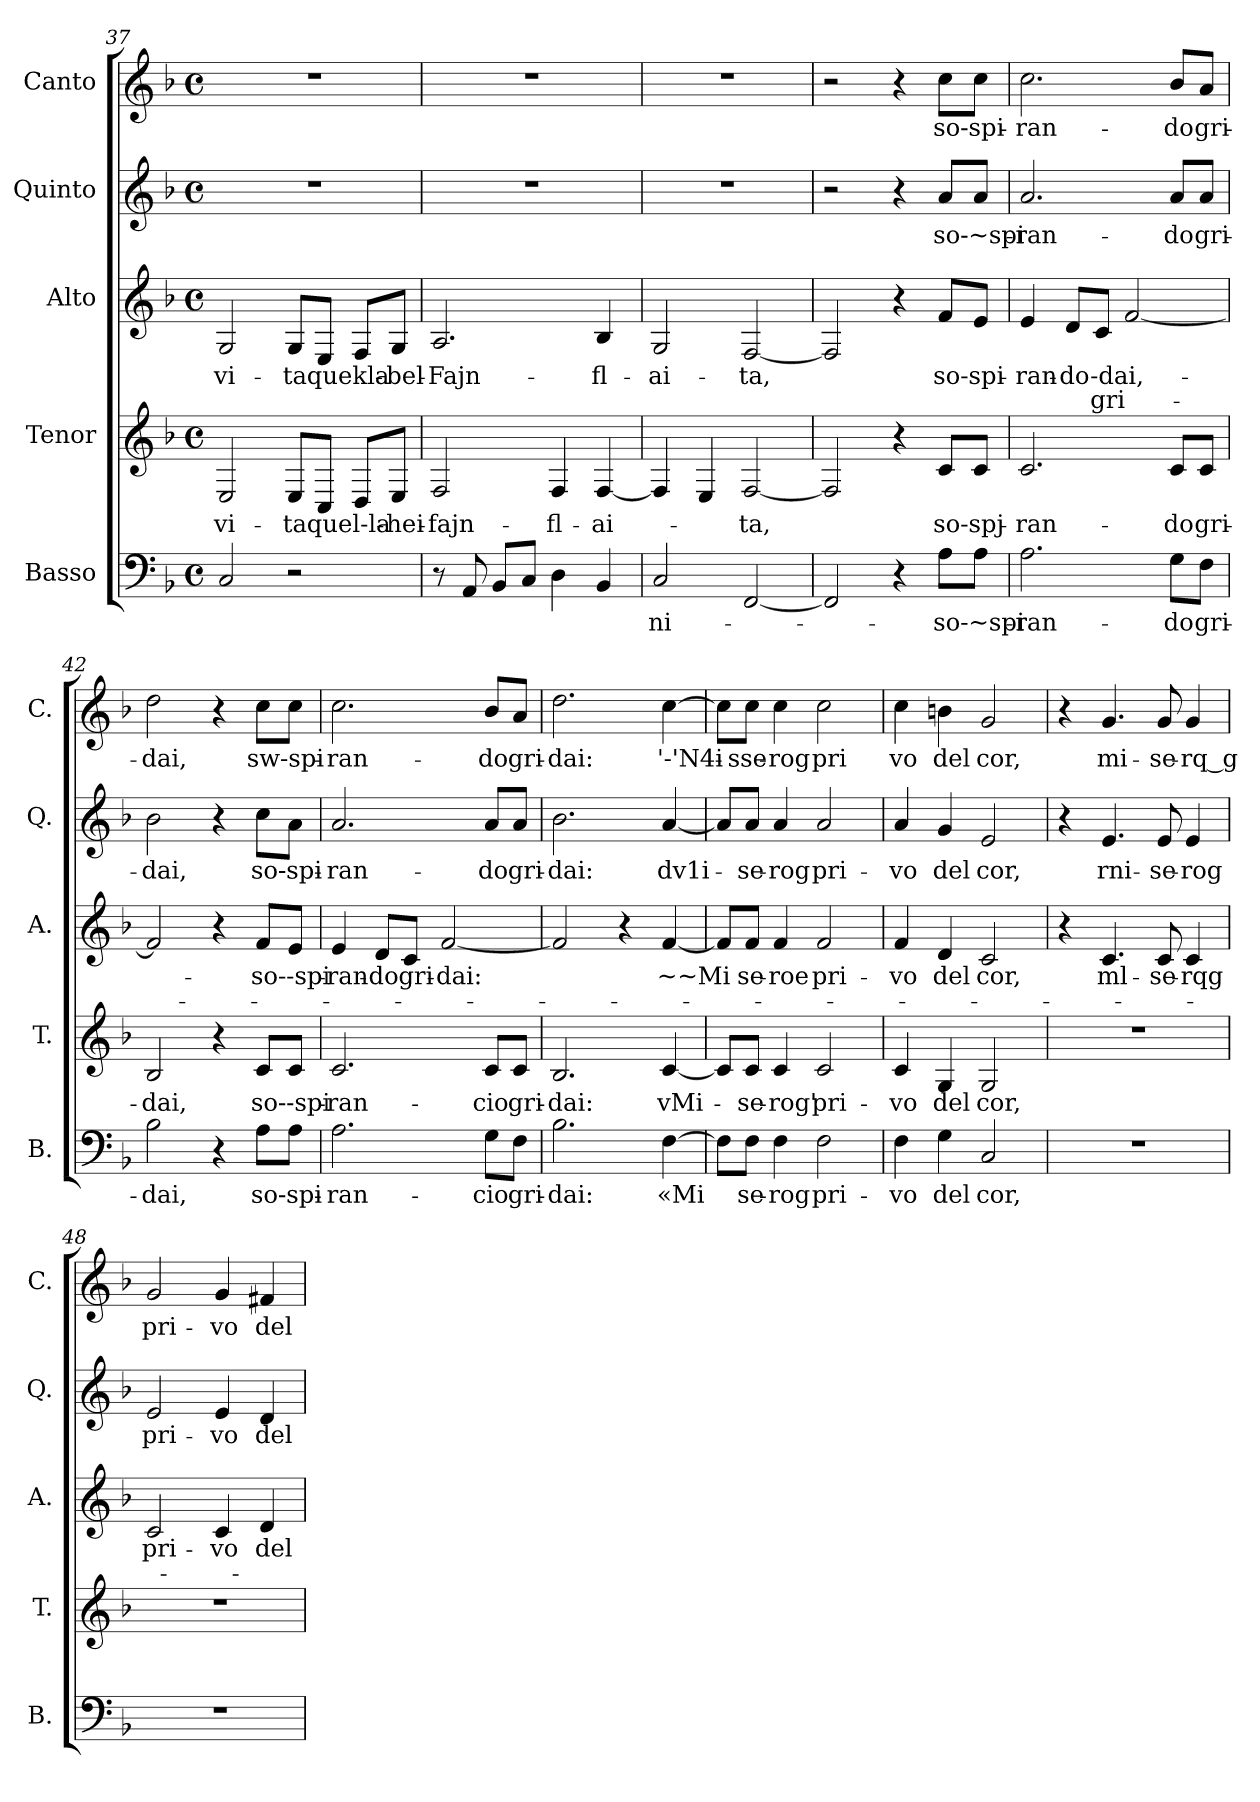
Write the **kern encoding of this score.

**kern	**text	**kern	**text	**kern	**text	**text	**kern	**text	**kern	**text
*part5	*part5	*part4	*part4	*part3	*part3	*part3	*part2	*part2	*part1	*part1
*staff5	*staff5	*staff4	*staff4	*staff3	*staff3	*staff3	*staff2	*staff2	*staff1	*staff1
*I"Basso	*	*I"Tenor	*	*I"Alto	*	*	*I"Quinto	*	*I"Canto	*
*I'B.	*	*I'T.	*	*I'A.	*	*	*I'Q.	*	*I'C.	*
*clefF4	*	*clefG2	*	*clefG2	*	*	*clefG2	*	*clefG2	*
*k[b-]	*	*k[b-]	*	*k[b-]	*	*	*k[b-]	*	*k[b-]	*
*F:	*	*F:	*	*F:	*	*	*F:	*	*F:	*
*M4/4	*	*M4/4	*	*M4/4	*	*	*M4/4	*	*M4/4	*
*met(c)	*	*met(c)	*	*met(c)	*	*	*met(c)	*	*met(c)	*
=37	=37	=37	=37	=37	=37	=37	=37	=37	=37	=37
!	!	!	!LO:LY:b	!	!LO:LY:b	!	!	!	!	!
2C/	.	2E/	-vi-	2G/	-vi-	.	1r	.	1r	.
!	!	!	!LO:LY:b	!	!LO:LY:b	!	!	!	!	!
2r	.	8E/L	-ta	8G/L	-ta	.	.	.	.	.
!	!	!	!LO:LY:b	!	!LO:LY:b	!	!	!	!	!
.	.	8C/J	-quel-la-	8E/J	-quekla-	.	.	.	.	.
.	.	8D/L	.	8F/L	.	.	.	.	.	.
!	!	!	!LO:LY:b	!	!LO:LY:b	!	!	!	!	!
.	.	8E/J	-hei-	8G/J	-bel-	.	.	.	.	.
=38	=38	=38	=38	=38	=38	=38	=38	=38	=38	=38
!	!	!	!LO:LY:b	!	!LO:LY:b	!	!	!	!	!
8r	.	2F/	-fajn-	2.A/	-Fajn-	.	1r	.	1r	.
8AA/	.	.	.	.	.	.	.	.	.	.
8BB-/L	.	.	.	.	.	.	.	.	.	.
8C/J	.	.	.	.	.	.	.	.	.	.
!	!	!	!LO:LY:b	!	!	!	!	!	!	!
4D\	.	4F/	-fl-	.	.	.	.	.	.	.
!	!	!	!LO:LY:b	!	!LO:LY:b	!	!	!	!	!
4BB-/	.	[4F/	-ai-	4B-/	-fl-	.	.	.	.	.
=39	=39	=39	=39	=39	=39	=39	=39	=39	=39	=39
!	!LO:LY:b	!	!	!	!LO:LY:b	!	!	!	!	!
2C/	-ni-	4F/]	.	2G/	-ai-	.	1r	.	1r	.
.	.	4E/	.	.	.	.	.	.	.	.
!	!	!	!LO:LY:b	!	!LO:LY:b	!	!	!	!	!
[2FF/	.	[2F/	-ta,	[2F/	-ta,	.	.	.	.	.
!!LO:LB:g=z
=40	=40	=40	=40	=40	=40	=40	=40	=40	=40	=40
2FF/]	.	2F/]	.	2F/]	.	.	2r	.	2r	.
4r	.	4r	.	4r	.	.	4r	.	4r	.
!	!LO:LY:b	!	!LO:LY:b	!	!LO:LY:b	!	!	!LO:LY:b	!	!LO:LY:b
8A\L	-so-~spi-	8c/L	-so-spj-	8f/L	-so-spi-	.	8a/L	-so-~spi-	8cc\L	-so-spi-
8A\J	.	8c/J	.	8e/J	.	.	8a/J	.	8cc\J	.
=41	=41	=41	=41	=41	=41	=41	=41	=41	=41	=41
!	!LO:LY:b	!	!LO:LY:b	!	!LO:LY:b	!	!	!LO:LY:b	!	!LO:LY:b
2.A\	-ran-	2.c/	-ran-	4e/	-ran-	.	2.a/	-ran-	2.cc\	-ran-
!	!	!	!	!	!LO:LY:b	!	!	!	!	!
.	.	.	.	8d/L	-do	.	.	.	.	.
!	!	!	!	!	!LO:LY:b	!LO:LY:b	!	!	!	!
.	.	.	.	8c/J	--dai,-	-gri-	.	.	.	.
.	.	.	.	[2f/	.	.	.	.	.	.
!	!LO:LY:b	!	!LO:LY:b	!	!	!	!	!LO:LY:b	!	!LO:LY:b
8G\L	-do	8c/L	-do	.	.	.	8a/L	-do	8b-/L	-do
!	!LO:LY:b	!	!LO:LY:b	!	!	!	!	!LO:LY:b	!	!LO:LY:b
8F\J	-gri-	8c/J	-gri-	.	.	.	8a/J	-gri-	8a/J	-gri-
=42	=42	=42	=42	=42	=42	=42	=42	=42	=42	=42
!	!LO:LY:b	!	!LO:LY:b	!	!	!	!	!LO:LY:b	!	!LO:LY:b
2B-\	-dai,	2B-/	-dai,	2f/]	.	.	2b-\	-dai,	2dd\	-dai,
4r	.	4r	.	4r	.	.	4r	.	4r	.
!	!LO:LY:b	!	!LO:LY:b	!	!LO:LY:b	!	!	!LO:LY:b	!	!LO:LY:b
8A\L	-so-spi-	8c/L	-so--spi-	8f/L	-so--spi-	.	8cc\L	-so-spi-	8cc\L	-sw-spi-
8A\J	.	8c/J	.	8e/J	.	.	8a\J	.	8cc\J	.
=43	=43	=43	=43	=43	=43	=43	=43	=43	=43	=43
!	!LO:LY:b	!	!LO:LY:b	!	!LO:LY:b	!	!	!LO:LY:b	!	!LO:LY:b
2.A\	-ran-	2.c/	-ran-	4e/	-ran-	.	2.a/	-ran-	2.cc\	-ran-
!	!	!	!	!	!LO:LY:b	!	!	!	!	!
.	.	.	.	8d/L	-do	.	.	.	.	.
!	!	!	!	!	!LO:LY:b	!	!	!	!	!
.	.	.	.	8c/J	-gri--	.	.	.	.	.
!	!	!	!	!	!LO:LY:b	!	!	!	!	!
.	.	.	.	[2f/	-dai:	.	.	.	.	.
!	!LO:LY:b	!	!LO:LY:b	!	!	!	!	!LO:LY:b	!	!LO:LY:b
8G\L	-cio	8c/L	-cio	.	.	.	8a/L	-do	8b-/L	-do
!	!LO:LY:b	!	!LO:LY:b	!	!	!	!	!LO:LY:b	!	!LO:LY:b
8F\J	-gri-	8c/J	-gri-	.	.	.	8a/J	-gri-	8a/J	-gri-
=44	=44	=44	=44	=44	=44	=44	=44	=44	=44	=44
!	!LO:LY:b	!	!LO:LY:b	!	!	!	!	!LO:LY:b	!	!LO:LY:b
2.B-\	-dai:	2.B-/	-dai:	2f/]	.	.	2.b-\	-dai:	2.dd\	-dai:
.	.	.	.	4r	.	.	.	.	.	.
!	!LO:LY:b	!	!LO:LY:b	!	!LO:LY:b	!	!	!LO:LY:b	!	!LO:LY:b
[4F\	-«Mi	[4c/	-vMi-	[4f/	-~~Mi	.	[4a/	-dv1i-	[4cc\	-'-'N4i-
=45	=45	=45	=45	=45	=45	=45	=45	=45	=45	=45
8F\L]	.	8c/L]	.	8f/L]	.	.	8a/L]	.	8cc\L]	.
!	!LO:LY:b	!	!LO:LY:b	!	!LO:LY:b	!	!	!LO:LY:b	!	!LO:LY:b
8F\J	-se-	8c/J	-se-	8f/J	-se-	.	8a/J	-se-	8cc\J	-sse-
!	!LO:LY:b	!	!LO:LY:b	!	!LO:LY:b	!	!	!LO:LY:b	!	!LO:LY:b
4F\	-rog	4c/	-rog'	4f/	-roe	.	4a/	-rog	4cc\	-rog
!	!LO:LY:b	!	!LO:LY:b	!	!LO:LY:b	!	!	!LO:LY:b	!	!LO:LY:b
2F\	-pri-	2c/	-pri-	2f/	-pri-	.	2a/	-pri-	2cc\	-pri
=46	=46	=46	=46	=46	=46	=46	=46	=46	=46	=46
!	!LO:LY:b	!	!LO:LY:b	!	!LO:LY:b	!	!	!LO:LY:b	!	!LO:LY:b
4F\	-vo	4c/	-vo	4f/	-vo	.	4a/	-vo	4cc\	-vo
!	!LO:LY:b	!	!LO:LY:b	!	!LO:LY:b	!	!	!LO:LY:b	!	!LO:LY:b
4G\	-del	4G/	-del	4d/	-del	.	4g/	-del	4bn\	-del
!	!LO:LY:b	!	!LO:LY:b	!	!LO:LY:b	!	!	!LO:LY:b	!	!LO:LY:b
2C/	-cor,	2G/	-cor,	2c/	-cor,	.	2e/	-cor,	2g/	-cor,
!!LO:PB:g=z
=47	=47	=47	=47	=47	=47	=47	=47	=47	=47	=47
1r	.	1r	.	4r	.	.	4r	.	4r	.
!	!	!	!	!	!LO:LY:b	!	!	!LO:LY:b	!	!LO:LY:b
.	.	.	.	4.c/	-ml-	.	4.e/	-rni-	4.g/	-mi-
!	!	!	!	!	!LO:LY:b	!	!	!LO:LY:b	!	!LO:LY:b
.	.	.	.	8c/	-se-	.	8e/	-se-	8g/	-se-
!	!	!	!	!	!LO:LY:b	!	!	!LO:LY:b	!	!LO:LY:b
.	.	.	.	4c/	-rqg	.	4e/	-rog	4g/	-rq_g
=48	=48	=48	=48	=48	=48	=48	=48	=48	=48	=48
!	!	!	!	!	!LO:LY:b	!	!	!LO:LY:b	!	!LO:LY:b
1r	.	1r	.	2c/	-pri-	.	2e/	-pri-	2g/	-pri-
!	!	!	!	!	!LO:LY:b	!	!	!LO:LY:b	!	!LO:LY:b
.	.	.	.	4c/	-vo	.	4e/	-vo	4g/	-vo
!	!	!	!	!	!LO:LY:b	!	!	!LO:LY:b	!	!LO:LY:b
.	.	.	.	4d/	-del	.	4d/	-del	4f#X/	-del
=	=	=	=	=	=	=	=	=	=	=
*-	*-	*-	*-	*-	*-	*-	*-	*-	*-	*-
